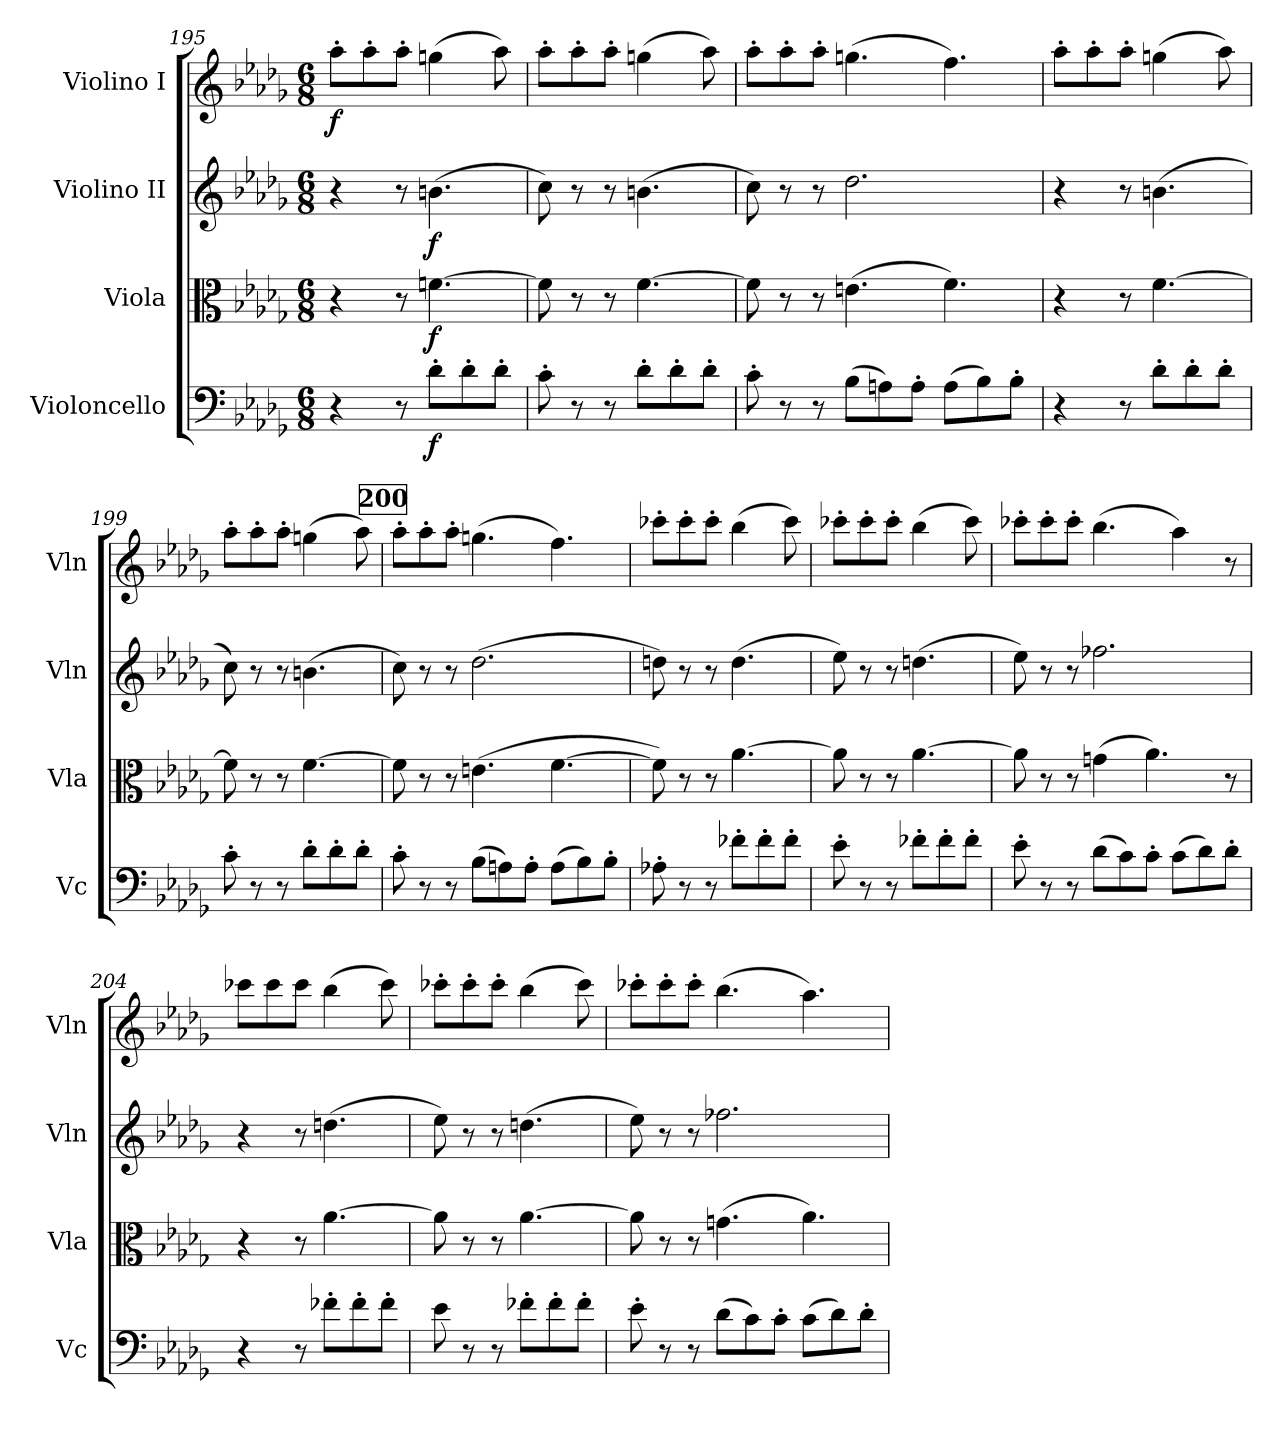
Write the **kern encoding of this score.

**kern	**dynam	**kern	**dynam	**kern	**dynam	**kern	**dynam
*part4	*part4	*part3	*part3	*part2	*part2	*part1	*part1
*staff4	*staff4	*staff3	*staff3	*staff2	*staff2	*staff1	*staff1
*I"Violoncello	*	*I"Viola	*	*I"Violino II	*	*I"Violino I	*
*I'Vc	*	*I'Vla	*	*I'Vln	*	*I'Vln	*
*clefF4	*	*clefC3	*	*clefG2	*	*clefG2	*
*k[b-e-a-d-g-]	*	*k[b-e-a-d-g-]	*	*k[b-e-a-d-g-]	*	*k[b-e-a-d-g-]	*
*M6/8	*	*M6/8	*	*M6/8	*	*M6/8	*
=195	=195	=195	=195	=195	=195	=195	=195
!	!	!	!	!	!	!	!LO:DY:b
4r	.	4r	.	4r	.	8aa-'\L	f
.	.	.	.	.	.	8aa-'\	.
8r	.	8r	.	8r	.	8aa-'\J	.
!	!LO:DY:b	!	!LO:DY:b	!	!LO:DY:b	!	!
8d-'\L	f	[4.fn\	f	(>4.bn\	f	(>4ggn\	.
8d-'\	.	.	.	.	.	.	.
8d-'\J	.	.	.	.	.	8aa-\)	.
=196	=196	=196	=196	=196	=196	=196	=196
8c'\	.	8f\]	.	8cc\)	.	8aa-'\L	.
8r	.	8r	.	8r	.	8aa-'\	.
8r	.	8r	.	8r	.	8aa-'\J	.
8d-'\L	.	[4.f\	.	(>4.bn\	.	(>4ggn\	.
8d-'\	.	.	.	.	.	.	.
8d-'\J	.	.	.	.	.	8aa-\)	.
=197	=197	=197	=197	=197	=197	=197	=197
8c'\	.	8f\]	.	8cc\)	.	8aa-'\L	.
8r	.	8r	.	8r	.	8aa-'\	.
8r	.	8r	.	8r	.	8aa-'\J	.
(>8B-\L	.	(>4.en\	.	2.dd-\	.	(>4.ggn\	.
8An\)	.	.	.	.	.	.	.
8A'\J	.	.	.	.	.	.	.
(>8A\L	.	4.f\)	.	.	.	4.ff\)	.
8B-\)	.	.	.	.	.	.	.
8B-'\J	.	.	.	.	.	.	.
!!LO:PB:g=z
=198	=198	=198	=198	=198	=198	=198	=198
4r	.	4r	.	4r	.	8aa-'\L	.
.	.	.	.	.	.	8aa-'\	.
8r	.	8r	.	8r	.	8aa-'\J	.
8d-'\L	.	[4.f\	.	(>4.bn\	.	(>4ggn\	.
8d-'\	.	.	.	.	.	.	.
8d-'\J	.	.	.	.	.	8aa-\)	.
=199	=199	=199	=199	=199	=199	=199	=199
8c'\	.	8f\]	.	8cc\)	.	8aa-'\L	.
8r	.	8r	.	8r	.	8aa-'\	.
8r	.	8r	.	8r	.	8aa-'\J	.
8d-'\L	.	[4.f\	.	(>4.bn\	.	(>4ggn\	.
8d-'\	.	.	.	.	.	.	.
8d-'\J	.	.	.	.	.	8aa-\)	.
!!LO:REH:place=s1:a:B:fs=14:t=200
=200	=200	=200	=200	=200	=200	=200	=200
8c'\	.	8f\]	.	8cc\)	.	8aa-'\L	.
8r	.	8r	.	8r	.	8aa-'\	.
8r	.	8r	.	8r	.	8aa-'\J	.
(>8B-\L	.	(>4.en\	.	(>2.dd-\	.	(>4.ggn\	.
8An\)	.	.	.	.	.	.	.
8A'\J	.	.	.	.	.	.	.
(>8A\L	.	[4.f\	.	.	.	4.ff\)	.
8B-\)	.	.	.	.	.	.	.
8B-'\J	.	.	.	.	.	.	.
=201	=201	=201	=201	=201	=201	=201	=201
8A-X'\	.	8f\])	.	8ddn\)	.	8ccc-X'\L	.
8r	.	8r	.	8r	.	8ccc-'\	.
8r	.	8r	.	8r	.	8ccc-'\J	.
8f-X'\L	.	[4.a-\	.	(>4.dd\	.	(>4bb-\	.
8f-'\	.	.	.	.	.	.	.
8f-'\J	.	.	.	.	.	8ccc-\)	.
=202	=202	=202	=202	=202	=202	=202	=202
8e-'\	.	8a-\]	.	8ee-\)	.	8ccc-X'\L	.
8r	.	8r	.	8r	.	8ccc-'\	.
8r	.	8r	.	8r	.	8ccc-'\J	.
8f-X'\L	.	[4.a-\	.	(>4.ddn\	.	(>4bb-\	.
8f-'\	.	.	.	.	.	.	.
8f-'\J	.	.	.	.	.	8ccc-\)	.
=203	=203	=203	=203	=203	=203	=203	=203
8e-'\	.	8a-\]	.	8ee-\)	.	8ccc-X'\L	.
8r	.	8r	.	8r	.	8ccc-'\	.
8r	.	8r	.	8r	.	8ccc-'\J	.
(>8d-\L	.	(>4gn\	.	2.ff-X\	.	(>4.bb-\	.
8c\)	.	.	.	.	.	.	.
8c'\J	.	4.a-\)	.	.	.	.	.
(>8c\L	.	.	.	.	.	4aa-\)	.
8d-\)	.	.	.	.	.	.	.
8d-'\J	.	8r	.	.	.	8r	.
=204	=204	=204	=204	=204	=204	=204	=204
4r	.	4r	.	4r	.	8ccc-X\L	.
.	.	.	.	.	.	8ccc-\	.
8r	.	8r	.	8r	.	8ccc-\J	.
8f-X'\L	.	[4.a-\	.	(>4.ddn\	.	(>4bb-\	.
8f-'\	.	.	.	.	.	.	.
8f-'\J	.	.	.	.	.	8ccc-\)	.
!!LO:LB:g=z
=205	=205	=205	=205	=205	=205	=205	=205
8e-\	.	8a-\]	.	8ee-\)	.	8ccc-X'\L	.
8r	.	8r	.	8r	.	8ccc-'\	.
8r	.	8r	.	8r	.	8ccc-'\J	.
8f-X'\L	.	[4.a-\	.	(>4.ddn\	.	(>4bb-\	.
8f-'\	.	.	.	.	.	.	.
8f-'\J	.	.	.	.	.	8ccc-\)	.
=206	=206	=206	=206	=206	=206	=206	=206
8e-'\	.	8a-\]	.	8ee-\)	.	8ccc-X'\L	.
8r	.	8r	.	8r	.	8ccc-'\	.
8r	.	8r	.	8r	.	8ccc-'\J	.
(>8d-\L	.	(>4.gn\	.	2.ff-X\	.	(>4.bb-\	.
8c\)	.	.	.	.	.	.	.
8c'\J	.	.	.	.	.	.	.
(>8c\L	.	4.a-\)	.	.	.	4.aa-\)	.
8d-\)	.	.	.	.	.	.	.
8d-'\J	.	.	.	.	.	.	.
=	=	=	=	=	=	=	=
*-	*-	*-	*-	*-	*-	*-	*-
